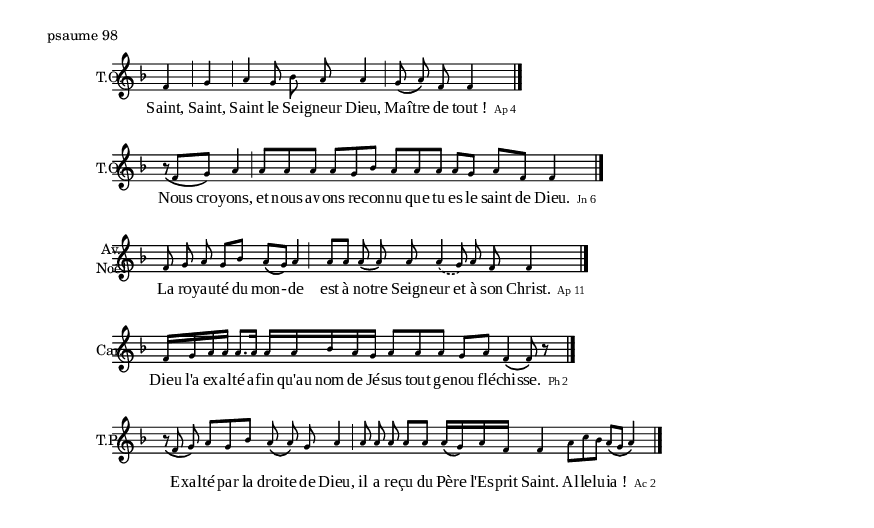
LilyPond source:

\version "2.12.0"
 \include "definitions.ly"
 \markup {psaume 98 }



\relative a' { 
	\new Staff {
		\cadenzaOn 		\key f \major
		\set Staff.instrumentName = \markup{ \center-column { T.O. } }
		f4
		\cesure
		g
		\cesure
		a
		\times 2/3 { g8 bes a }
		a4
		\cesure
		\times 2/3 { g8\( a\) f }
		f4
		\endBar
	}
	\addlyrics {
		 Saint, Saint, Saint le Sei -- gneur Dieu, Maî -- tre de "tout !"
		\markup { \citation #"Ap 4" }
	}
}

\relative a' { 
	\new Staff {
		\cadenzaOn 		\key f \major
		\set Staff.instrumentName = \markup{ \center-column { T.O. } }
		\times 2/3 { r8_\( f[ g]\) } a4\cesure
		\times 2/3 { a8[ a a] }
		\times 2/3 { a8[ g bes] }
		\times 2/3 { a8[ a a] }
		a8[ g]  a8[ f]  f4
		\endBar
	}
	\addlyrics {
		Nous cro -- yons, et nous av -- ons re -- con -- nu que tu es le saint de Dieu. 
		\markup { \citation #"Jn 6" }
	}
}
\relative a' { 
	\new Staff {
		\cadenzaOn 		\key f \major
		\set Staff.instrumentName = \markup{ \center-column { Av. Noël } }
		\times 2/3 { f8 g a }
		g[ bes]
		a[\( g\)]
		a4
		\cesure \pespace 
		a8[ a]
		\times 2/3 { a\( a\) a }
		\slurDashed a4(
		\times 2/3 { g8) a f }
		f4
		\endBar
	}
	\addlyrics {
		 La ro -- yau -- té du mon -- - -- de est à no -- tre Seign -- eur et à son Christ.
		\markup { \citation #"Ap 11" }
	}
}

\relative a' { 
	\new Staff {
		\cadenzaOn 		\key f \major
		\set Staff.instrumentName = \markup{ \center-column { Car. } }
		f16[ g a a]
		a8.[ a16]
		\times 2/5 {a16[a bes a g]}
		\times 2/3 { a8[ a a] }
		g8[ a]
		f4\( f8\) r8
		\endBar
	}
	\addlyrics {
		Dieu l'a ex -- al -- té af -- in qu'au nom de Jé -- sus tout ge -- nou flé -- chi -- sse.
		\markup { \citation #"Ph 2" }
	}
}

\relative a' { 
	\new Staff {
		\cadenzaOn 		\key f \major
		\set Staff.instrumentName = \markup{ \center-column { T.P. } }
		\times 2/3 { r8_\( f g\) }
		\times 2/3 { a[ g bes] }
		\times 2/3 { a\( a\) g }
		a4
		\cesure \slurDashed
		\times 2/3 { a8 a a }
		a[ a]
		a16[\( g\) a f]
		f4 \cesure
		\espall \times 2/3 {a8[ c bes]} a[\( g] a4\) 
		\endBar
	}
	\addlyrics {
		 E -- xal -- té par la droi -- te de Dieu, il a re -- çu du Pè -- re l'Es -- prit Saint.
		 Al -- le -- lu -- "ia !" _ _
		\markup { \citation #"Ac 2" }
	}
}
